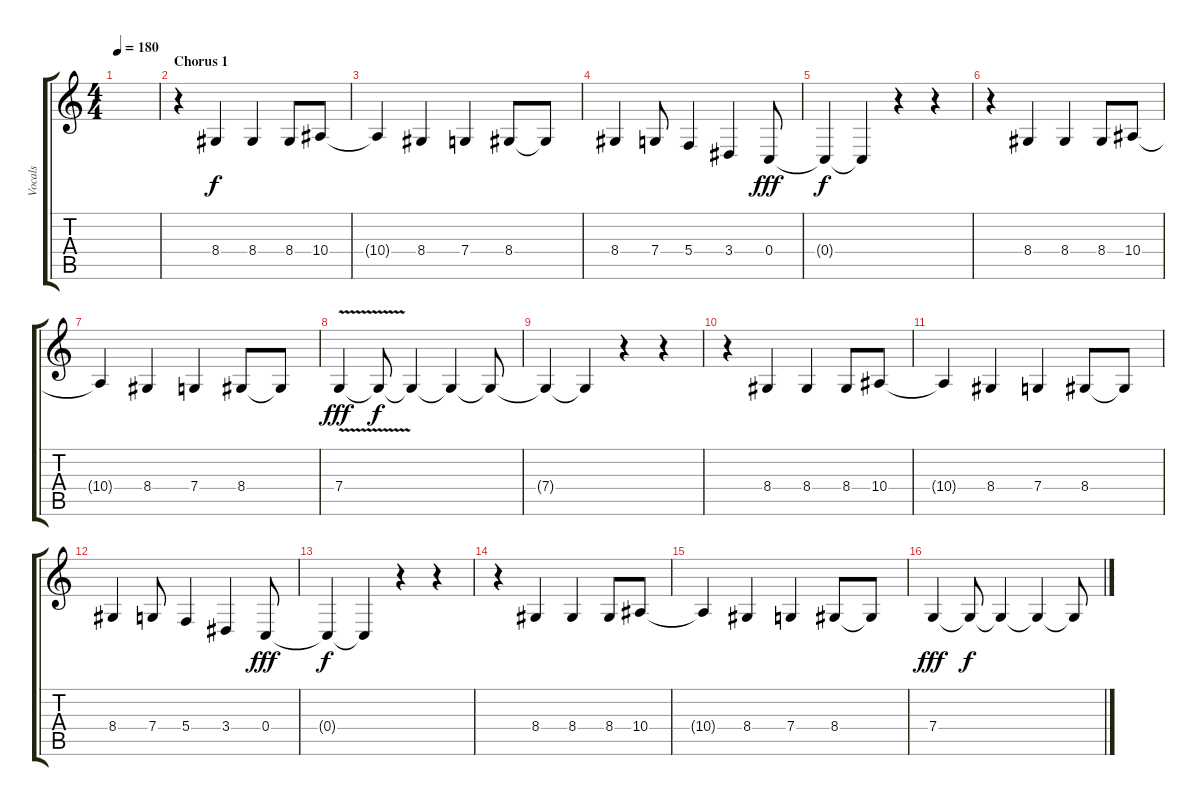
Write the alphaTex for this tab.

\track ("Vocals" "Vocals") {instrument lead2sawtooth}
\staff {score tabs}
\tuning (D4 A3 F3 C3 G2 C2) {hide}
\ts (4 4)
\tempo 180
\clef g2
\ks c
|
\section ("" "Chorus 1")
r.4 8.4.4 8.4.4 8.4.8 10.4.8 |
10.4{t}.4 8.4.4 7.4.4 8.4.8 8.4{t}.8 |
8.4.4 7.4.8 5.4.4 3.4.4 0.4.8{dy fff} |
0.4{t}.4{dy f} 0.4{t}.4 r.4 r.4 |
r.4 8.4.4 8.4.4 8.4.8 10.4.8 |
10.4{t}.4 8.4.4 7.4.4 8.4.8 8.4{t}.8 |
7.4{v}.4{dy fff} 7.4{t}.8{dy f} 7.4{t}.4 7.4{t}.4 7.4{t}.8 |
7.4{t}.4 7.4{t}.4 r.4 r.4 |
r.4 8.4.4 8.4.4 8.4.8 10.4.8 |
10.4{t}.4 8.4.4 7.4.4 8.4.8 8.4{t}.8 |
8.4.4 7.4.8 5.4.4 3.4.4 0.4.8{dy fff} |
0.4{t}.4{dy f} 0.4{t}.4 r.4 r.4 |
r.4 8.4.4 8.4.4 8.4.8 10.4.8 |
10.4{t}.4 8.4.4 7.4.4 8.4.8 8.4{t}.8 |
7.4.4{dy fff} 7.4{t}.8{dy f} 7.4{t}.4 7.4{t}.4 7.4{t}.8
